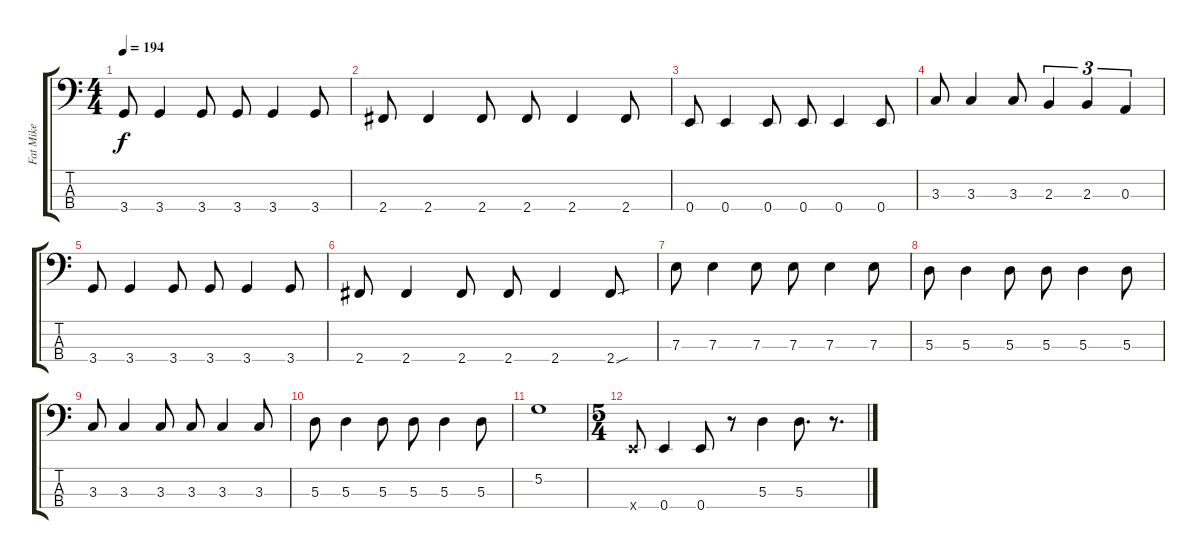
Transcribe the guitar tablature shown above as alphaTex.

\track ("Fat Mike" "Fat Mike") {instrument electricbasspick}
\staff {score tabs}
\tuning (G2 D2 A1 E1) {hide}
\ts (4 4)
\tempo 194
\clef f4
\ks c
3.4.8{dy f} 3.4.4 3.4.8 3.4.8 3.4.4 3.4.8 |
2.4.8 2.4.4 2.4.8 2.4.8 2.4.4 2.4.8 |
0.4.8 0.4.4 0.4.8 0.4.8 0.4.4 0.4.8 |
3.3.8 3.3.4 3.3.8 2.3.4{tu (3 2)} 2.3.4{tu (3 2)} 0.3.4{tu (3 2)} |
3.4.8 3.4.4 3.4.8 3.4.8 3.4.4 3.4.8 |
2.4.8 2.4.4 2.4.8 2.4.8 2.4.4 2.4{sou}.8 |
7.3.8 7.3.4 7.3.8 7.3.8 7.3.4 7.3.8 |
5.3.8 5.3.4 5.3.8 5.3.8 5.3.4 5.3.8 |
3.3.8 3.3.4 3.3.8 3.3.8 3.3.4 3.3.8 |
5.3.8 5.3.4 5.3.8 5.3.8 5.3.4 5.3.8 |
5.2.1 |
\ts (5 4)
0.4{x}.8 0.4.4 0.4.8 r.8 5.3.4 5.3.8{d} r.8{d}
